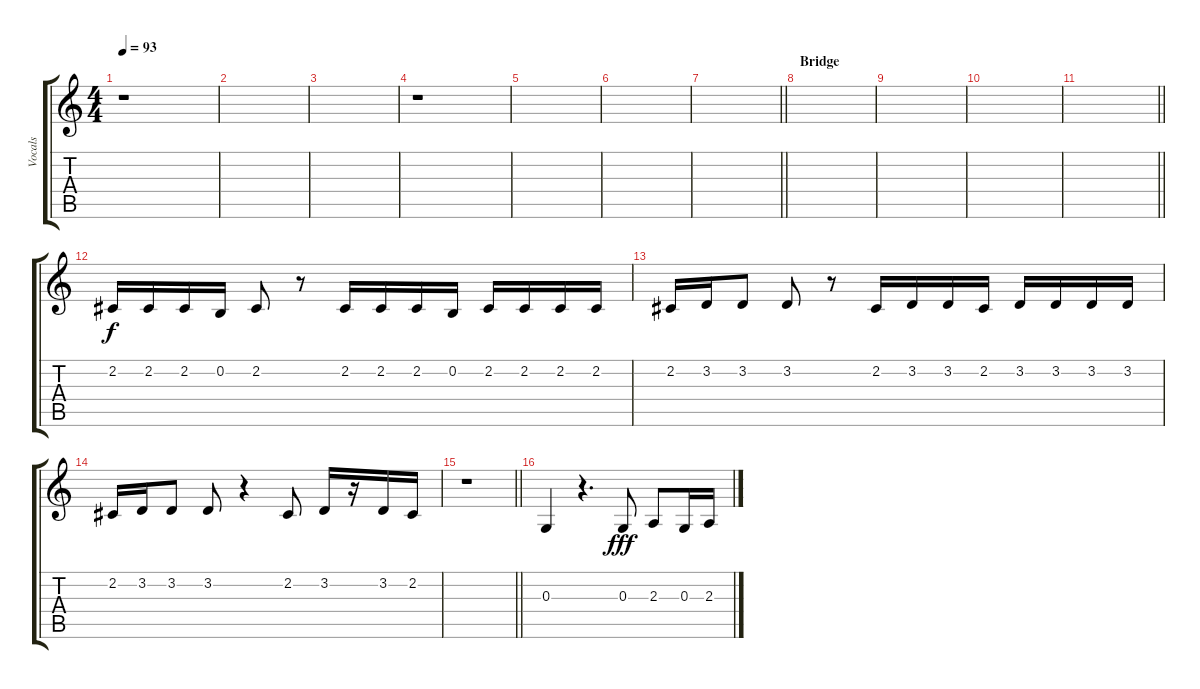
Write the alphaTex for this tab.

\track ("Vocals" "Vocals") {instrument baritonesax}
\staff {score tabs}
\tuning (E4 B3 G3 D3 A2 D2) {hide}
\ts (4 4)
\tempo 93
\clef g2
\ks c
r.1{dy fff} |
|
|
r.1 |
|
|
\barLineRight lightlight
|
\section ("" "Bridge")
|
|
|
\barLineRight lightlight
|
\section ("" "")
2.2.16{dy f} 2.2.16 2.2.16 0.2.16 2.2.8 r.8 2.2.16 2.2.16 2.2.16 0.2.16 2.2.16 2.2.16 2.2.16 2.2.16 |
2.2.16 3.2.16 3.2.8 3.2.8 r.8 2.2.16 3.2.16 3.2.16 2.2.16 3.2.16 3.2.16 3.2.16 3.2.16 |
2.2.16 3.2.16 3.2.8 3.2.8 r.4 2.2.8 3.2.16 r.16 3.2.16 2.2.16 |
\barLineRight lightlight
r.1 |
0.3.4 r.4{d} 0.3.8{dy fff} 2.3.8 0.3.16 2.3.16
